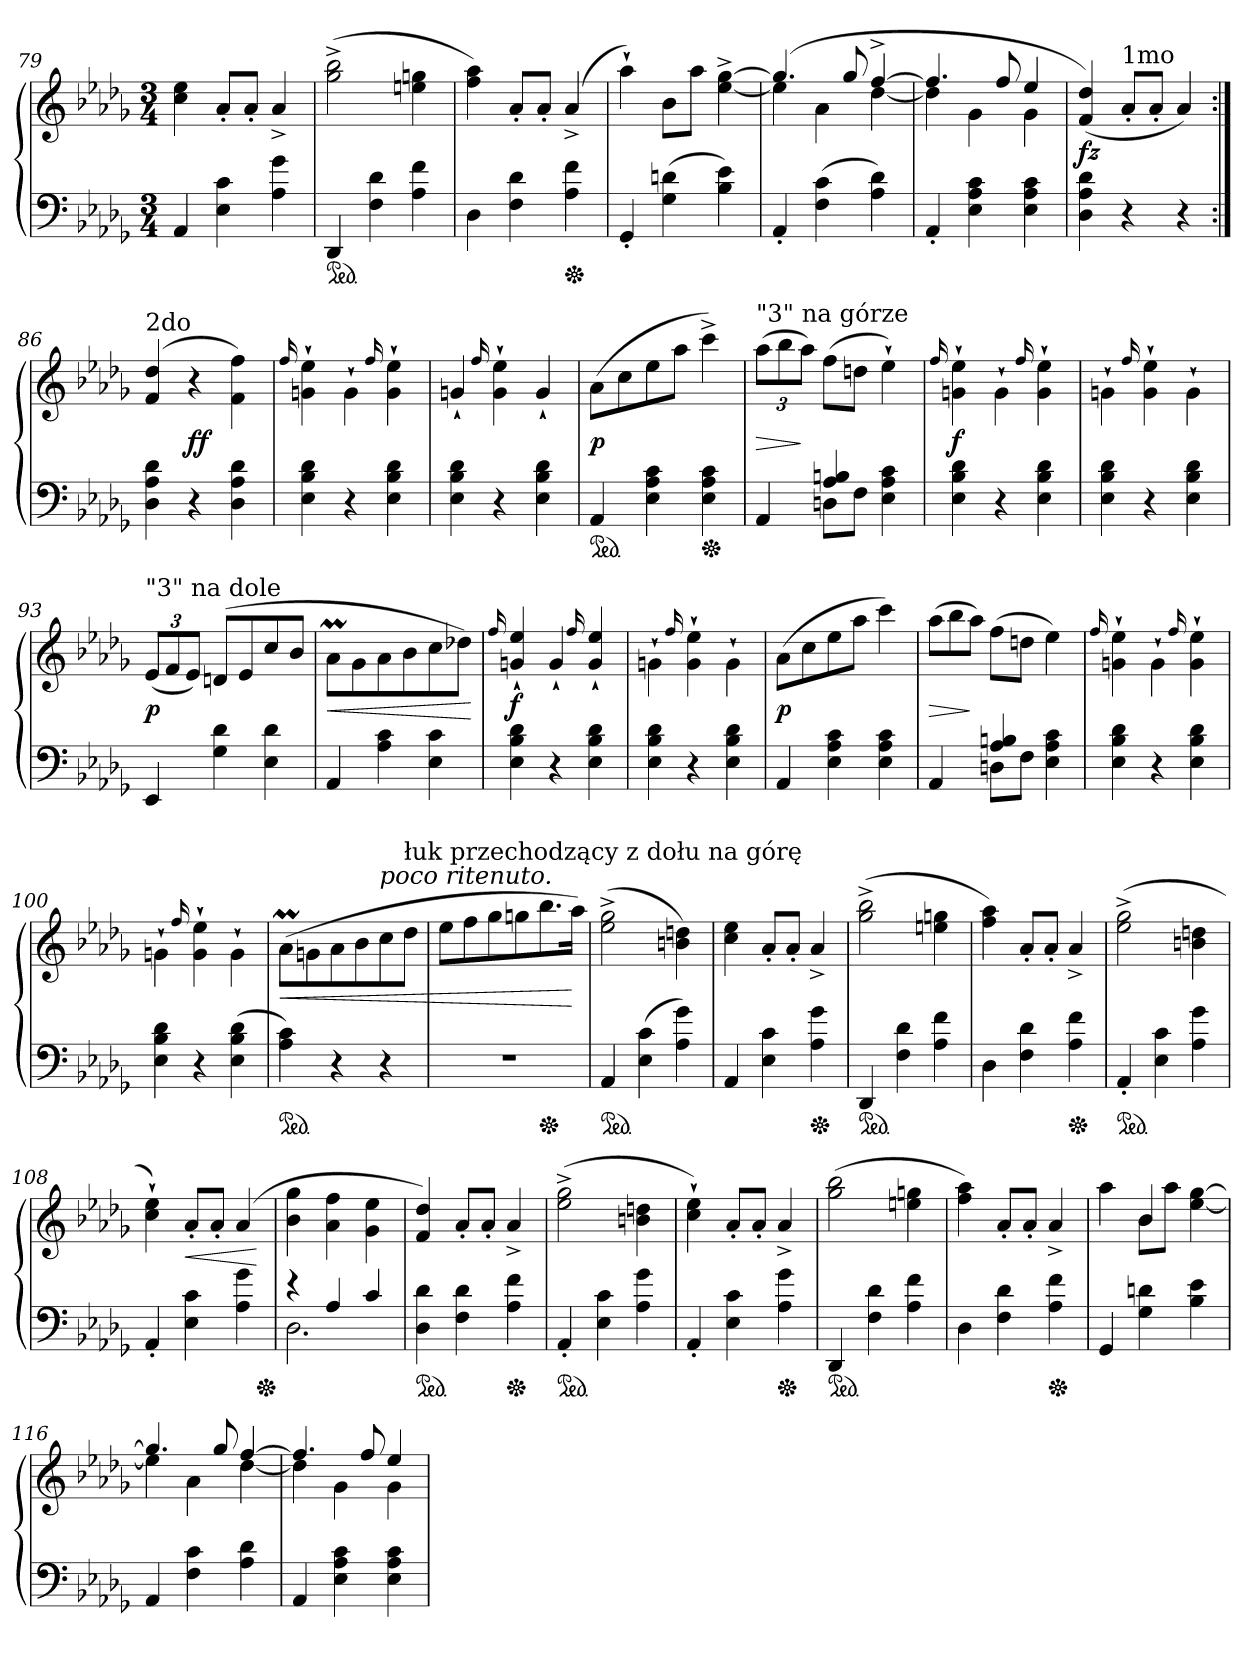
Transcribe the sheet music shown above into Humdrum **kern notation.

**kern	**kern	**dynam
*part1	*part1	*part1
*staff2	*staff1	*staff1/2
*clefF4	*clefG2	*
*k[b-e-a-d-g-]	*k[b-e-a-d-g-]	*
*M3/4	*M3/4	*
=79	=79	=79
4AA-	4cc 4ee-	.
4E- 4c	8a-'L	.
.	8a-'J	.
4A- 4g-	4a-^	.
=80	=80	=80
*ped	*	*
4DD-	(2gg-^< 2bb-^<	.
4F 4d-	.	.
4A- 4f	4een 4ggn	.
=81	=81	=81
4D-	4ff 4aa-)	.
4F 4d-	8a-'L	.
.	8a-'J	.
*Xped	*	*
4A- 4f	(>4a-^	.
=82	=82	=82
4GG-'	4aa-`)	.
(4G- 4dn	8b-L	.
.	8aa-J	.
4B- 4e-)	[4ee-^ [4gg-^	.
=83	=83	=83
*	*^	*
4AA-'	(4.gg-]	4ee-]	.
(4F 4c	.	4a-	.
.	8gg-	.	.
4A- 4d-)	[4ff^	[4dd-	.
=84	=84	=84	=84
4AA-'	4.ff]	4dd-]	.
4E- 4A- 4c	.	4g-	.
.	8ff	.	.
4E- 4A- 4c	4ee-	4g-	.
*	*v	*v	*
=85	=85	=85
4D- 4A- 4d-	(>4f 4dd-)	fz
!	!LO:TX:a:t=1mo	!
4r	8a-'L	.
.	8a-'J	.
4r	4a-)	.
=86:|!	=86:|!	=86:|!
!	!LO:TX:a:t=2do	!
4D- 4A- 4d-	(4f 4dd-	.
4r	4r	ff
4D- 4A- 4d-	4f 4ff)	.
=87	=87	=87
.	16qqff/	.
4E- 4B- 4d-	4gn` 4ee-`	.
4r	4g`\	.
.	16qqff/	.
4E- 4B- 4d-	4g` 4ee-`	.
=88	=88	=88
4E- 4B- 4d-	4gn`	.
.	16qqff/	.
4r	4g` 4ee-`	.
4E- 4B- 4d-	4g`	.
=89	=89	=89
*ped	*	*
4AA-	(8a-L	p
.	8cc	.
4E- 4A- 4c	8ee-	.
.	8aa-J	.
*Xped	*	*
4E- 4A- 4c	4ccc^<)	.
=90	=90	=90
*^	*	*
!	!	!LO:TX:a:t="3" na górze	!
4reyy	4AA-/	(12aa-L	>
.	.	12bb-	.
.	.	12aa-J)	]
4A- 4Bn	8DnL	(8ffL	.
.	8FJ	8ddnJ	.
4rgyy	4E- 4A- 4c	4ee-`)	.
*v	*v	*	*
=91	=91	=91
.	16qqff/	.
4E- 4B- 4d-	4gn` 4ee-`	f
4r	4g`\	.
.	16qqff/	.
4E- 4B- 4d-	4g` 4ee-`	.
=92	=92	=92
4E- 4B- 4d-	4gn`\	.
.	16qqff/	.
4r	4g` 4ee-`	.
4E- 4B- 4d-	4g`\	.
=93	=93	=93
!	!LO:TX:a:t="3" na dole	!
4EE-	(<12e-L	p
.	12f	.
.	12e-J)	.
4G- 4d-	(>8dnL	.
.	8e-	.
4E- 4d-	8cc	.
.	8b-J	.
=94	=94	=94
4AA-	8a-ML	<
.	8g-	.
4A- 4c	8a-	.
.	8b-	.
4E- 4c	8cc	.
.	8dd-XJ)	.
.	.	[
=95	=95	=95
.	16qqff/	.
4E- 4B- 4d-	4gn`/ 4ee-`/	f
4r	4g`/	.
.	16qqff/	.
4E- 4B- 4d-	4g`/ 4ee-`/	.
=96	=96	=96
4E- 4B- 4d-	4gn`\	.
.	16qqff/	.
4r	4g` 4ee-`	.
4E- 4B- 4d-	4g`\	.
=97	=97	=97
4AA-	(8a-L	p
.	8cc	.
4E- 4A- 4c	8ee-	.
.	8aa-J	.
4E- 4A- 4c	4ccc)	.
=98	=98	=98
*^	*	*
*	*	*Xtuplet	*
4reyy	4AA-	(12aa-L	>
.	.	12bb-	.
.	.	12aa-J)	]
4A- 4Bn	8DnL	(8ffL	.
.	8FJ	8ddnJ	.
4rgyy	4E- 4A- 4c	4ee-)	.
*v	*v	*	*
=99	=99	=99
.	16qqff/	.
4E- 4B- 4d-	4gn` 4ee-`	.
4r	4g`\	.
.	16qqff/	.
4E- 4B- 4d-	4g` 4ee-`	.
=100	=100	=100
4E- 4B- 4d-	4gn`\	.
.	16qqff/	.
4r	4g` 4ee-`	.
(4E- 4B- 4d-	4g`\	.
=101	=101	=101
*ped	*	*
4A- 4c)	(<8a-ML	<
.	8gn	.
4r	8a-	.
.	8b-	.
!	!LO:TX:a:i:t=poco ritenuto.	!
4r	8cc	.
!	!LO:TX:a:t=łuk przechodzący z dołu na górę	!
.	8dd-J	.
=102	=102	=102
2.rF	8ee-L	.
.	8ff	.
.	8gg-	.
.	8ggn	.
*Xped	*	*
.	8.bb-	.
.	16aa-Jk)	[
=103	=103	=103
*ped	*	*
4AA-	(2ee-^< 2gg-^<	.
(4E- 4c	.	.
4A- 4g-)	4bn 4ddn)	.
=104	=104	=104
4AA-	4cc 4ee-	.
4E- 4c	8a-'L	.
.	8a-'J	.
*Xped	*	*
4A- 4g-	4a-^	.
=105	=105	=105
*ped	*	*
4DD-	(2gg-^< 2bb-^<	.
4F 4d-	.	.
4A- 4f	4een 4ggn	.
=106	=106	=106
4D-	4ff 4aa-)	.
4F 4d-	8a-'L	.
.	8a-'J	.
*Xped	*	*
4A- 4f	4a-^	.
=107	=107	=107
*ped	*	*
4AA-'	(2ee-^< 2gg-^<	.
4E- 4c	.	.
4A- 4g-	4bn 4ddn	.
=108	=108	=108
4AA-'	4cc` 4ee-`)	.
4E- 4c	8a-'L	<
.	8a-'J	.
4A- 4g-	(4a-	.
.	.	[
*Xped	*	*
=109	=109	=109
*^	*	*
4re	2.D-	4b- 4gg-	.
4A-	.	4a- 4ff	.
4c	.	4g- 4ee-	.
*v	*v	*	*
=110	=110	=110
*ped	*	*
4D- 4d-	4f 4dd-)	.
4F 4d-	8a-'L	.
.	8a-'J	.
*Xped	*	*
4A- 4f	4a-^	.
=111	=111	=111
*ped	*	*
4AA-'	(2ee-^< 2gg-^<	.
4E- 4c	.	.
4A- 4g-	4bn 4ddn	.
=112	=112	=112
4AA-'	4cc` 4ee-`)	.
4E- 4c	8a-'L	.
.	8a-'J	.
*Xped	*	*
4A- 4g-	4a-^	.
=113	=113	=113
*ped	*	*
4DD-	(2gg- 2bb-	.
4F 4d-	.	.
4A- 4f	4een 4ggn	.
=114	=114	=114
4D-	4ff 4aa-)	.
4F 4d-	8a-'L	.
.	8a-'J	.
*Xped	*	*
4A- 4f	4a-^	.
=115	=115	=115
*	*^	*
4GG-	4rgggyy	4aa-	.
4G- 4dn	4b-	8b-L	.
.	.	8aa-J	.
4B- 4e-	4rgggyy	[4ee- [4gg-	.
=116	=116	=116	=116
4AA-	4.gg-]	4ee-]	.
4F 4c	.	4a-	.
.	8gg-	.	.
4A- 4d-	[4ff	[4dd-	.
=117	=117	=117	=117
4AA-	4.ff]	4dd-]	.
4E- 4A- 4c	.	4g-	.
.	8ff	.	.
4E- 4A- 4c	4ee-	4g-	.
*	*v	*v	*
=	=	=
*-	*-	*-
